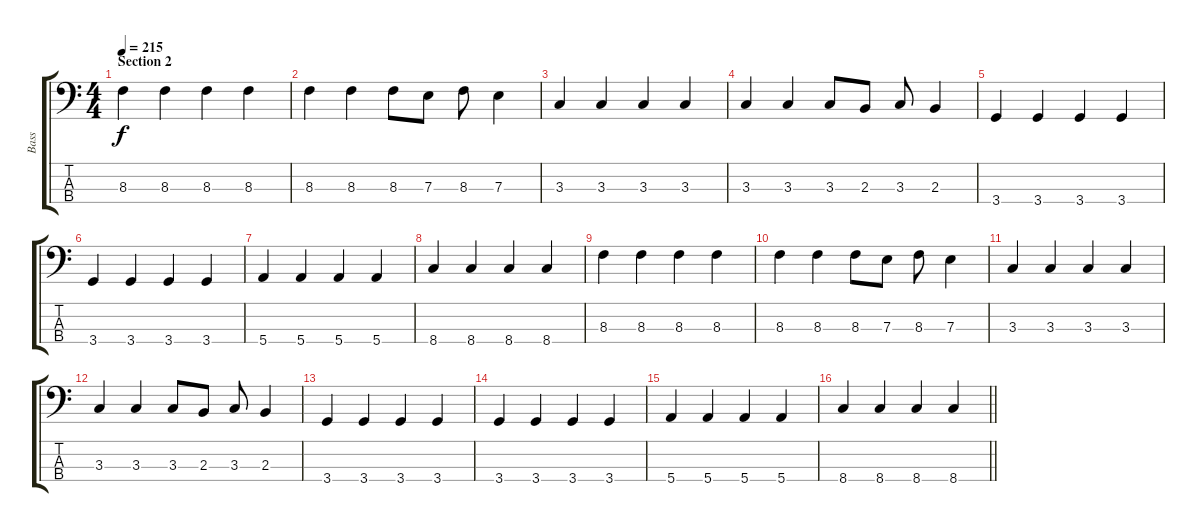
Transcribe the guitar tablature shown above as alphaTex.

\track ("Bass" "Bass") {instrument electricbassfinger}
\staff {score tabs}
\tuning (G2 D2 A1 E1) {hide}
\ts (4 4)
\section ("" "Section 2")
\tempo 215
\clef f4
\ks c
8.3.4{dy f} 8.3.4 8.3.4 8.3.4 |
8.3.4 8.3.4 8.3.8 7.3.8 8.3.8 7.3.4 |
3.3.4 3.3.4 3.3.4 3.3.4 |
3.3.4 3.3.4 3.3.8 2.3.8 3.3.8 2.3.4 |
3.4.4 3.4.4 3.4.4 3.4.4 |
3.4.4 3.4.4 3.4.4 3.4.4 |
5.4.4 5.4.4 5.4.4 5.4.4 |
8.4.4 8.4.4 8.4.4 8.4.4 |
8.3.4 8.3.4 8.3.4 8.3.4 |
8.3.4 8.3.4 8.3.8 7.3.8 8.3.8 7.3.4 |
3.3.4 3.3.4 3.3.4 3.3.4 |
3.3.4 3.3.4 3.3.8 2.3.8 3.3.8 2.3.4 |
3.4.4 3.4.4 3.4.4 3.4.4 |
3.4.4 3.4.4 3.4.4 3.4.4 |
5.4.4 5.4.4 5.4.4 5.4.4 |
\barLineRight lightlight
8.4.4 8.4.4 8.4.4 8.4.4
